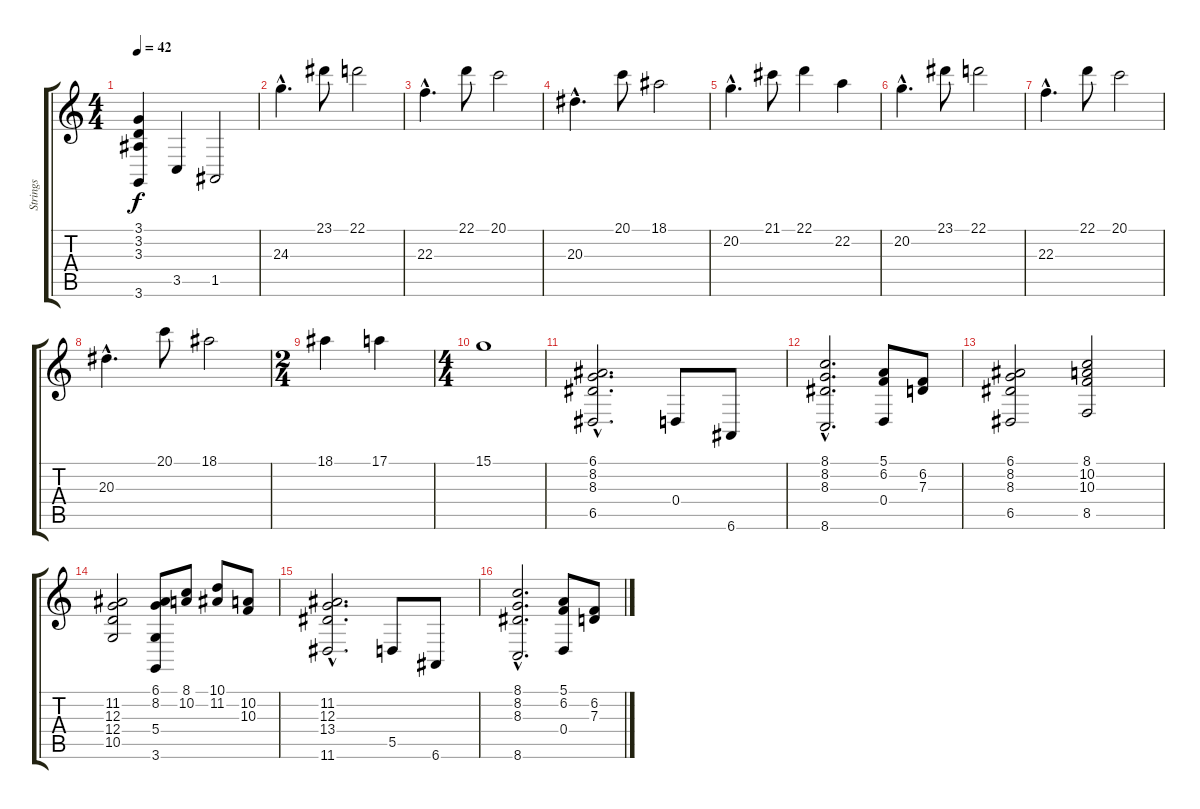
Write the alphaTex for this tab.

\track ("Strings" "Strings") {instrument stringensemble1}
\staff {score tabs}
\tuning (E4 B3 G3 D3 A2 E2) {hide}
\ts (4 4)
\tempo 42
\clef g2
\ks c
(3.1 3.2 3.3 3.6).4{dy f} 3.5.4 1.5.2 |
24.3{hac}.4{d volume 13 instrument tinklebell} 23.1.8{volume 13 instrument tinklebell} 22.1.2{volume 13 instrument tinklebell} |
22.3{hac}.4{d volume 13 instrument tinklebell} 22.1.8{volume 13 instrument tinklebell} 20.1.2{volume 13 instrument tinklebell} |
20.3{hac}.4{d volume 13 instrument tinklebell} 20.1.8{volume 13 instrument tinklebell} 18.1.2{volume 13 instrument tinklebell} |
20.2{hac}.4{d volume 13 instrument tinklebell} 21.1.8{volume 13 instrument tinklebell} 22.1.4{volume 13 instrument tinklebell} 22.2.4{volume 13 instrument tinklebell} |
20.2{hac}.4{d volume 13 instrument tinklebell} 23.1.8{volume 13 instrument tinklebell} 22.1.2{volume 13 instrument tinklebell} |
22.3{hac}.4{d volume 13 instrument tinklebell} 22.1.8{volume 13 instrument tinklebell} 20.1.2{volume 13 instrument tinklebell} |
20.3{hac}.4{d volume 13 instrument tinklebell} 20.1.8{volume 13 instrument tinklebell} 18.1.2{volume 13 instrument tinklebell} |
\ts (2 4)
18.1.4{volume 13 instrument tinklebell} 17.1.4{volume 13 instrument tinklebell} |
\ts (4 4)
15.1.1{volume 13 instrument tinklebell} |
(6.1 8.2 8.3 6.5{hac}).2{d volume 12 balance 8 instrument stringensemble1} 0.4.8 6.6.8 |
(8.1{hac} 8.2{hac} 8.3{hac} 8.6{hac}).2{d} (5.1 6.2 0.4).8 (6.2 7.3).8 |
(6.1 8.2 8.3 6.5).2 (8.1 10.2 10.3 8.5).2 |
(11.2 12.3 12.4 10.5).2 (6.1 8.2 5.4 3.6).8 (8.1 10.2).8 (10.1 11.2).8 (10.2 10.3).8 |
(11.2 12.3 13.4 11.6{hac}).2{d} 5.5.8 6.6.8 |
(8.1{hac} 8.2{hac} 8.3{hac} 8.6{hac}).2{d} (5.1 6.2 0.4).8 (6.2 7.3).8
